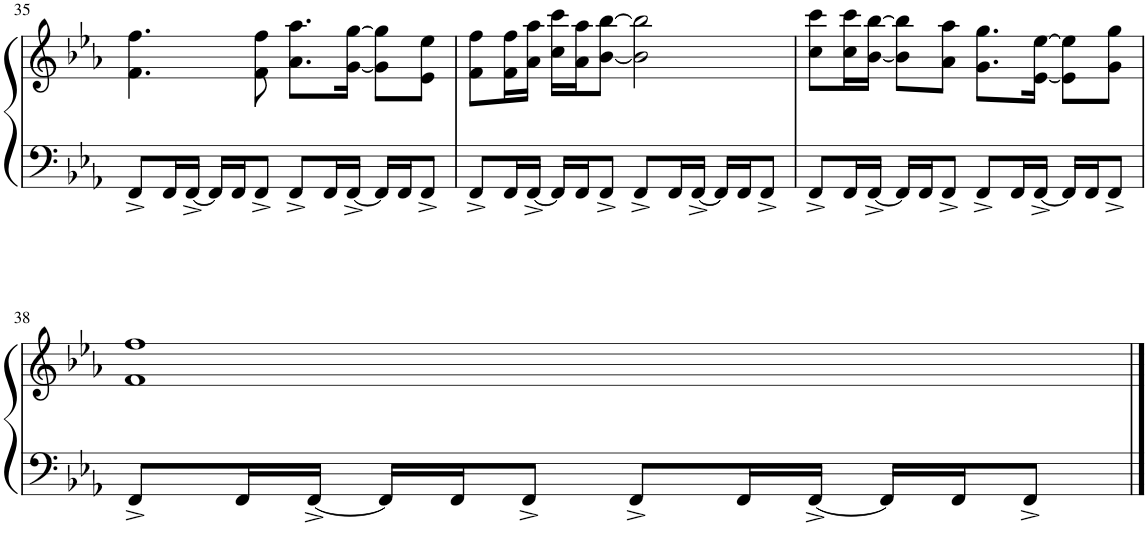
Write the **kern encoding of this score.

**kern	**kern
*part1	*part1
*staff2	*staff1
*I"Piano	*
*I'Pno.	*
!!LO:PB:g=z
*clefF4	*clefG2
*k[b-e-a-]	*k[b-e-a-]
*M8/8	*M8/8
=35	=35
8FF^/L	4.f\ 4.ff\
16FF/L	.
[16FF^/JJ	.
16FF/LL]	.
16FF/J	.
8FF^/J	8f\ 8ff\
8FF^/L	8.a-\ 8.aa-\L
16FF/L	.
[16FF^/JJ	[16g\ [16gg\Jk
16FF/LL]	8g\] 8gg\]L
16FF/J	.
8FF^/J	8e-\ 8ee-\J
=36	=36
8FF^/L	8f\ 8ff\L
16FF/L	16f\ 16ff\L
[16FF^/JJ	16a-\ 16aa-\JJ
16FF/LL]	16cc\ 16ccc\LL
16FF/J	16a-\ 16aa-\J
8FF^/J	[8b-\ [8bb-\J
8FF^/L	2b-\] 2bb-\]
16FF/L	.
[16FF^/JJ	.
16FF/LL]	.
16FF/J	.
8FF^/J	.
=37	=37
8FF^/L	8cc\ 8ccc\L
16FF/L	16cc\ 16ccc\L
[16FF^/JJ	[16b-\ [16bb-\JJ
16FF/LL]	8b-\] 8bb-\]L
16FF/J	.
8FF^/J	8a-\ 8aa-\J
8FF^/L	8.g\ 8.gg\L
16FF/L	.
[16FF^/JJ	[16e-\ [16ee-\Jk
16FF/LL]	8e-\] 8ee-\]L
16FF/J	.
8FF^/J	8g\ 8gg\J
!!LO:LB:g=z
=38	=38
8FF^/L	1f 1ff
16FF/L	.
[16FF^/JJ	.
16FF/LL]	.
16FF/J	.
8FF^/J	.
8FF^/L	.
16FF/L	.
[16FF^/JJ	.
16FF/LL]	.
16FF/J	.
8FF^/J	.
==	==
*-	*-
